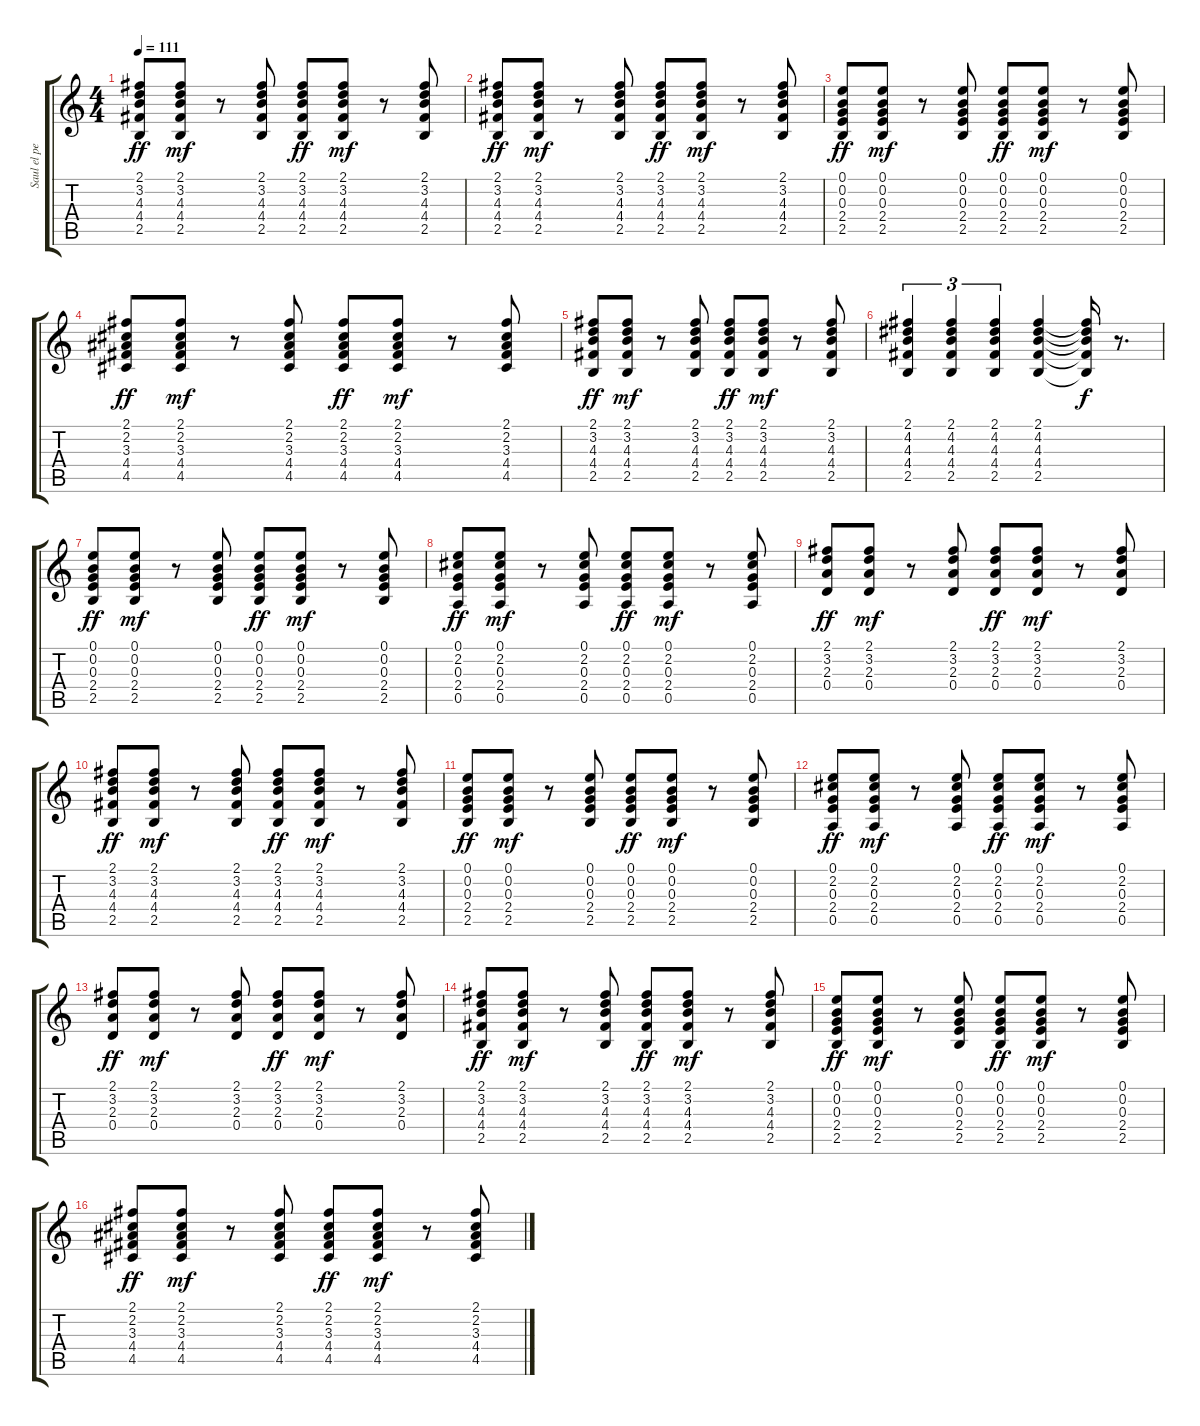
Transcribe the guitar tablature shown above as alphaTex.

\track ("Saul el pejefan" "Saul el pe") {instrument acousticguitarsteel}
\staff {score tabs}
\tuning (E4 B3 G3 D3 A2 E2) {hide}
\ts (4 4)
\tempo 111
\clef g2
\ks c
(2.1 3.2 4.3 4.4 2.5).8{dy ff} (2.1 3.2 4.3 4.4 2.5).8{dy mf} r.8 (2.1 3.2 4.3 4.4 2.5).8 (2.1 3.2 4.3 4.4 2.5).8{dy ff} (2.1 3.2 4.3 4.4 2.5).8{dy mf} r.8 (2.1 3.2 4.3 4.4 2.5).8 |
(2.1 3.2 4.3 4.4 2.5).8{dy ff} (2.1 3.2 4.3 4.4 2.5).8{dy mf} r.8 (2.1 3.2 4.3 4.4 2.5).8 (2.1 3.2 4.3 4.4 2.5).8{dy ff} (2.1 3.2 4.3 4.4 2.5).8{dy mf} r.8 (2.1 3.2 4.3 4.4 2.5).8 |
(0.1 0.2 0.3 2.4 2.5).8{dy ff} (0.1 0.2 0.3 2.4 2.5).8{dy mf} r.8 (0.1 0.2 0.3 2.4 2.5).8 (0.1 0.2 0.3 2.4 2.5).8{dy ff} (0.1 0.2 0.3 2.4 2.5).8{dy mf} r.8 (0.1 0.2 0.3 2.4 2.5).8 |
(2.1 2.2 3.3 4.4 4.5).8{dy ff} (2.1 2.2 3.3 4.4 4.5).8{dy mf} r.8 (2.1 2.2 3.3 4.4 4.5).8 (2.1 2.2 3.3 4.4 4.5).8{dy ff} (2.1 2.2 3.3 4.4 4.5).8{dy mf} r.8 (2.1 2.2 3.3 4.4 4.5).8 |
(2.1 3.2 4.3 4.4 2.5).8{dy ff} (2.1 3.2 4.3 4.4 2.5).8{dy mf} r.8 (2.1 3.2 4.3 4.4 2.5).8 (2.1 3.2 4.3 4.4 2.5).8{dy ff} (2.1 3.2 4.3 4.4 2.5).8{dy mf} r.8 (2.1 3.2 4.3 4.4 2.5).8 |
(2.1 4.2 4.3 4.4 2.5).4{tu (3 2)} (2.1 4.2 4.3 4.4 2.5).4{tu (3 2)} (2.1 4.2 4.3 4.4 2.5).4{tu (3 2)} (2.1 4.2 4.3 4.4 2.5).4 (2.1{t} 4.2{t} 4.3{t} 4.4{t} 2.5{t}).16{dy f} r.8{d} |
(0.1 0.2 0.3 2.4 2.5).8{dy ff} (0.1 0.2 0.3 2.4 2.5).8{dy mf} r.8 (0.1 0.2 0.3 2.4 2.5).8 (0.1 0.2 0.3 2.4 2.5).8{dy ff} (0.1 0.2 0.3 2.4 2.5).8{dy mf} r.8 (0.1 0.2 0.3 2.4 2.5).8 |
(0.1 2.2 0.3 2.4 0.5).8{dy ff} (0.1 2.2 0.3 2.4 0.5).8{dy mf} r.8 (0.1 2.2 0.3 2.4 0.5).8 (0.1 2.2 0.3 2.4 0.5).8{dy ff} (0.1 2.2 0.3 2.4 0.5).8{dy mf} r.8 (0.1 2.2 0.3 2.4 0.5).8 |
(2.1 3.2 2.3 0.4).8{dy ff} (2.1 3.2 2.3 0.4).8{dy mf} r.8 (2.1 3.2 2.3 0.4).8 (2.1 3.2 2.3 0.4).8{dy ff} (2.1 3.2 2.3 0.4).8{dy mf} r.8 (2.1 3.2 2.3 0.4).8 |
(2.1 3.2 4.3 4.4 2.5).8{dy ff} (2.1 3.2 4.3 4.4 2.5).8{dy mf} r.8 (2.1 3.2 4.3 4.4 2.5).8 (2.1 3.2 4.3 4.4 2.5).8{dy ff} (2.1 3.2 4.3 4.4 2.5).8{dy mf} r.8 (2.1 3.2 4.3 4.4 2.5).8 |
(0.1 0.2 0.3 2.4 2.5).8{dy ff} (0.1 0.2 0.3 2.4 2.5).8{dy mf} r.8 (0.1 0.2 0.3 2.4 2.5).8 (0.1 0.2 0.3 2.4 2.5).8{dy ff} (0.1 0.2 0.3 2.4 2.5).8{dy mf} r.8 (0.1 0.2 0.3 2.4 2.5).8 |
(0.1 2.2 0.3 2.4 0.5).8{dy ff} (0.1 2.2 0.3 2.4 0.5).8{dy mf} r.8 (0.1 2.2 0.3 2.4 0.5).8 (0.1 2.2 0.3 2.4 0.5).8{dy ff} (0.1 2.2 0.3 2.4 0.5).8{dy mf} r.8 (0.1 2.2 0.3 2.4 0.5).8 |
(2.1 3.2 2.3 0.4).8{dy ff} (2.1 3.2 2.3 0.4).8{dy mf} r.8 (2.1 3.2 2.3 0.4).8 (2.1 3.2 2.3 0.4).8{dy ff} (2.1 3.2 2.3 0.4).8{dy mf} r.8 (2.1 3.2 2.3 0.4).8 |
(2.1 3.2 4.3 4.4 2.5).8{dy ff} (2.1 3.2 4.3 4.4 2.5).8{dy mf} r.8 (2.1 3.2 4.3 4.4 2.5).8 (2.1 3.2 4.3 4.4 2.5).8{dy ff} (2.1 3.2 4.3 4.4 2.5).8{dy mf} r.8 (2.1 3.2 4.3 4.4 2.5).8 |
(0.1 0.2 0.3 2.4 2.5).8{dy ff} (0.1 0.2 0.3 2.4 2.5).8{dy mf} r.8 (0.1 0.2 0.3 2.4 2.5).8 (0.1 0.2 0.3 2.4 2.5).8{dy ff} (0.1 0.2 0.3 2.4 2.5).8{dy mf} r.8 (0.1 0.2 0.3 2.4 2.5).8 |
(2.1 2.2 3.3 4.4 4.5).8{dy ff} (2.1 2.2 3.3 4.4 4.5).8{dy mf} r.8 (2.1 2.2 3.3 4.4 4.5).8 (2.1 2.2 3.3 4.4 4.5).8{dy ff} (2.1 2.2 3.3 4.4 4.5).8{dy mf} r.8 (2.1 2.2 3.3 4.4 4.5).8
